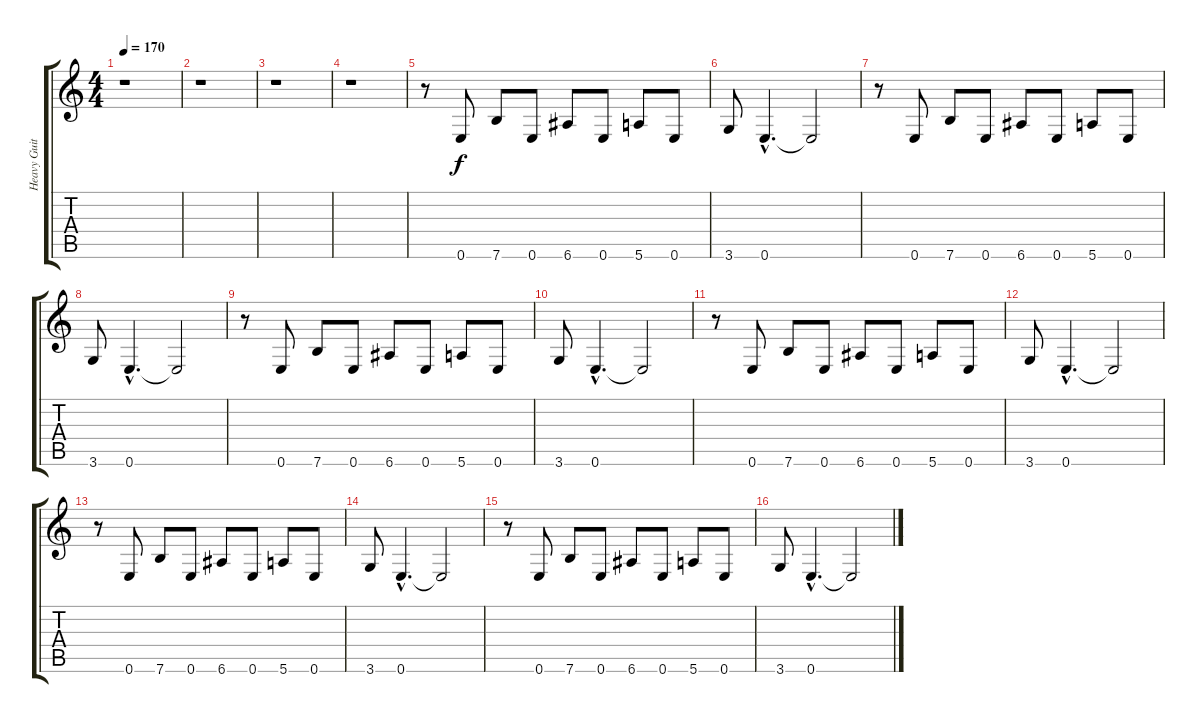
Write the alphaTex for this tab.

\track ("Heavy Guitar" "Heavy Guit") {instrument overdrivenguitar}
\staff {score tabs}
\tuning (E4 B3 G3 D3 A2 E2) {hide}
\ts (4 4)
\tempo 170
\clef g2
\ks c
r.1{dy f} |
r.1 |
r.1 |
r.1 |
r.8 0.6.8 7.6.8 0.6.8 6.6.8 0.6.8 5.6.8 0.6.8 |
3.6.8 0.6{hac}.4{d} 0.6{t}.2 |
r.8 0.6.8 7.6.8 0.6.8 6.6.8 0.6.8 5.6.8 0.6.8 |
3.6.8 0.6{hac}.4{d} 0.6{t}.2 |
r.8 0.6.8 7.6.8 0.6.8 6.6.8 0.6.8 5.6.8 0.6.8 |
3.6.8 0.6{hac}.4{d} 0.6{t}.2 |
r.8 0.6.8 7.6.8 0.6.8 6.6.8 0.6.8 5.6.8 0.6.8 |
3.6.8 0.6{hac}.4{d} 0.6{t}.2 |
r.8 0.6.8 7.6.8 0.6.8 6.6.8 0.6.8 5.6.8 0.6.8 |
3.6.8 0.6{hac}.4{d} 0.6{t}.2 |
r.8 0.6.8 7.6.8 0.6.8 6.6.8 0.6.8 5.6.8 0.6.8 |
3.6.8 0.6{hac}.4{d} 0.6{t}.2
